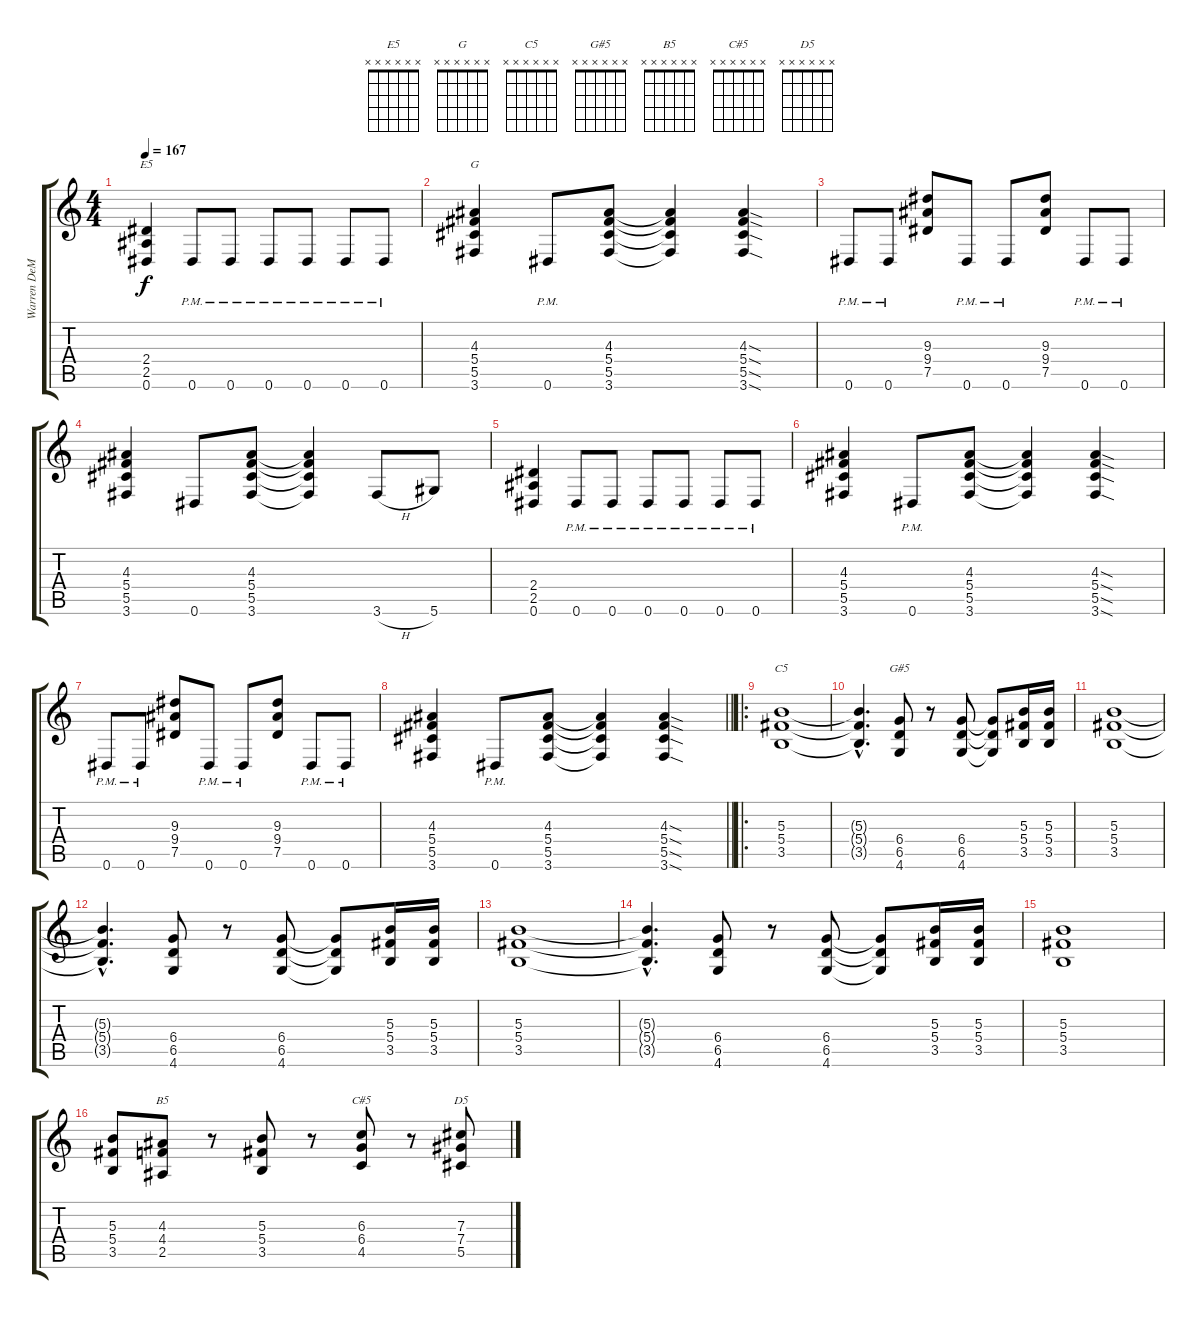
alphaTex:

\track ("Warren DeMartini " "Warren DeM") {instrument distortionguitar}
\staff {score tabs}
\tuning (Eb4 Bb3 Gb3 Db3 Ab2 Eb2) {hide}
\chord ("E5" x x x x x x)
\chord ("G" x x x x x x)
\chord ("C5" x x x x x x)
\chord ("G#5" x x x x x x)
\chord ("B5" x x x x x x)
\chord ("C#5" x x x x x x)
\chord ("D5" x x x x x x)
\ts (4 4)
\tempo 167
\clef g2
\ks c
(2.4 2.5 0.6).4{ch "E5" dy f instrument distortionguitar} 0.6{pm}.8 0.6{pm}.8 0.6{pm}.8 0.6{pm}.8 0.6{pm}.8 0.6{pm}.8 |
(4.3 5.4 5.5 3.6).4{ch "G"} 0.6{pm}.8 (4.3 5.4 5.5 3.6).8 (4.3{t} 5.4{t} 5.5{t} 3.6{t}).4 (4.3{sod} 5.4{sod} 5.5{sod} 3.6{sod}).4 |
0.6{pm}.8 0.6{pm}.8 (9.3 9.4 7.5).8 0.6{pm}.8 0.6{pm}.8 (9.3 9.4 7.5).8 0.6{pm}.8 0.6{pm}.8 |
(4.3 5.4 5.5 3.6).4 0.6.8 (4.3 5.4 5.5 3.6).8 (4.3{t} 5.4{t} 5.5{t} 3.6{t}).4 3.6{h}.8 5.6.8 |
(2.4 2.5 0.6).4 0.6{pm}.8 0.6{pm}.8 0.6{pm}.8 0.6{pm}.8 0.6{pm}.8 0.6{pm}.8 |
(4.3 5.4 5.5 3.6).4 0.6{pm}.8 (4.3 5.4 5.5 3.6).8 (4.3{t} 5.4{t} 5.5{t} 3.6{t}).4 (4.3{sod} 5.4{sod} 5.5{sod} 3.6{sod}).4 |
0.6{pm}.8 0.6{pm}.8 (9.3 9.4 7.5).8 0.6{pm}.8 0.6{pm}.8 (9.3 9.4 7.5).8 0.6{pm}.8 0.6{pm}.8 |
\barLineRight lightlight
(4.3 5.4 5.5 3.6).4 0.6{pm}.8 (4.3 5.4 5.5 3.6).8 (4.3{t} 5.4{t} 5.5{t} 3.6{t}).4 (4.3{sod} 5.4{sod} 5.5{sod} 3.6{sod}).4 |
\ro
(5.3 5.4 3.5).1{ch "C5"} |
(5.3{hac t} 5.4{hac t} 3.5{hac t}).4{d} (6.4 6.5 4.6).8{ch "G#5"} r.8 (6.4 6.5 4.6).8 (6.4{t} 6.5{t} 4.6{t}).8 (5.3 5.4 3.5).16 (5.3 5.4 3.5).16 |
(5.3 5.4 3.5).1 |
(5.3{hac t} 5.4{hac t} 3.5{hac t}).4{d} (6.4 6.5 4.6).8 r.8 (6.4 6.5 4.6).8 (6.4{t} 6.5{t} 4.6{t}).8 (5.3 5.4 3.5).16 (5.3 5.4 3.5).16 |
(5.3 5.4 3.5).1 |
(5.3{hac t} 5.4{hac t} 3.5{hac t}).4{d} (6.4 6.5 4.6).8 r.8 (6.4 6.5 4.6).8 (6.4{t} 6.5{t} 4.6{t}).8 (5.3 5.4 3.5).16 (5.3 5.4 3.5).16 |
(5.3 5.4 3.5).1 |
(5.3 5.4 3.5).8 (4.3 4.4 2.5).8{ch "B5"} r.8 (5.3 5.4 3.5).8 r.8 (6.3 6.4 4.5).8{ch "C#5"} r.8 (7.3 7.4 5.5).8{ch "D5"}
